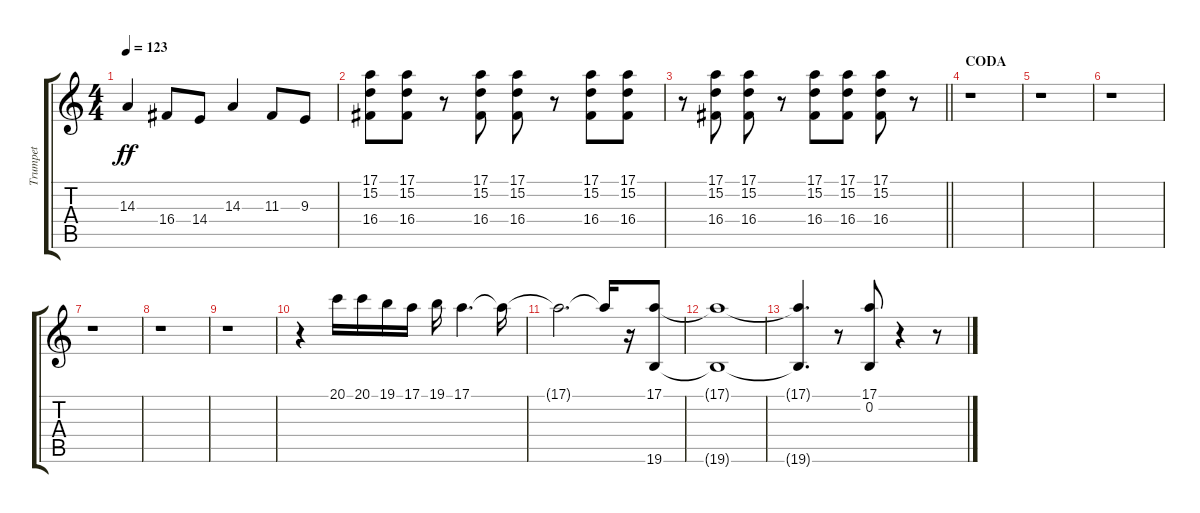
\track ("Trumpet" "Trumpet") {instrument trumpet}
\staff {score tabs}
\tuning (E4 B3 G3 D3 A2 E2) {hide}
\ts (4 4)
\tempo 123
\clef g2
\ks c
14.3.4{dy ff} 16.4.8 14.4.8 14.3.4 11.3.8 9.3.8 |
(17.1 15.2 16.4).8 (17.1 15.2 16.4).8 r.8 (17.1 15.2 16.4).8 (17.1 15.2 16.4).8 r.8 (17.1 15.2 16.4).8 (17.1 15.2 16.4).8 |
\barLineRight lightlight
r.8 (17.1 15.2 16.4).8 (17.1 15.2 16.4).8 r.8 (17.1 15.2 16.4).8 (17.1 15.2 16.4).8 (17.1 15.2 16.4).8 r.8 |
\section ("" "CODA")
r.1 |
r.1 |
r.1 |
r.1 |
r.1 |
r.1 |
r.4 20.1.16 20.1.16 19.1.16 17.1.16 19.1.16 17.1.4{d} 17.1{t}.16 |
17.1{t}.2{d} 17.1{t}.16 r.16 (17.1 19.6).8 |
(17.1{t} 19.6{t}).1 |
(17.1{t} 19.6{t}).4{d} r.8 (17.1 0.2).8 r.4 r.8
